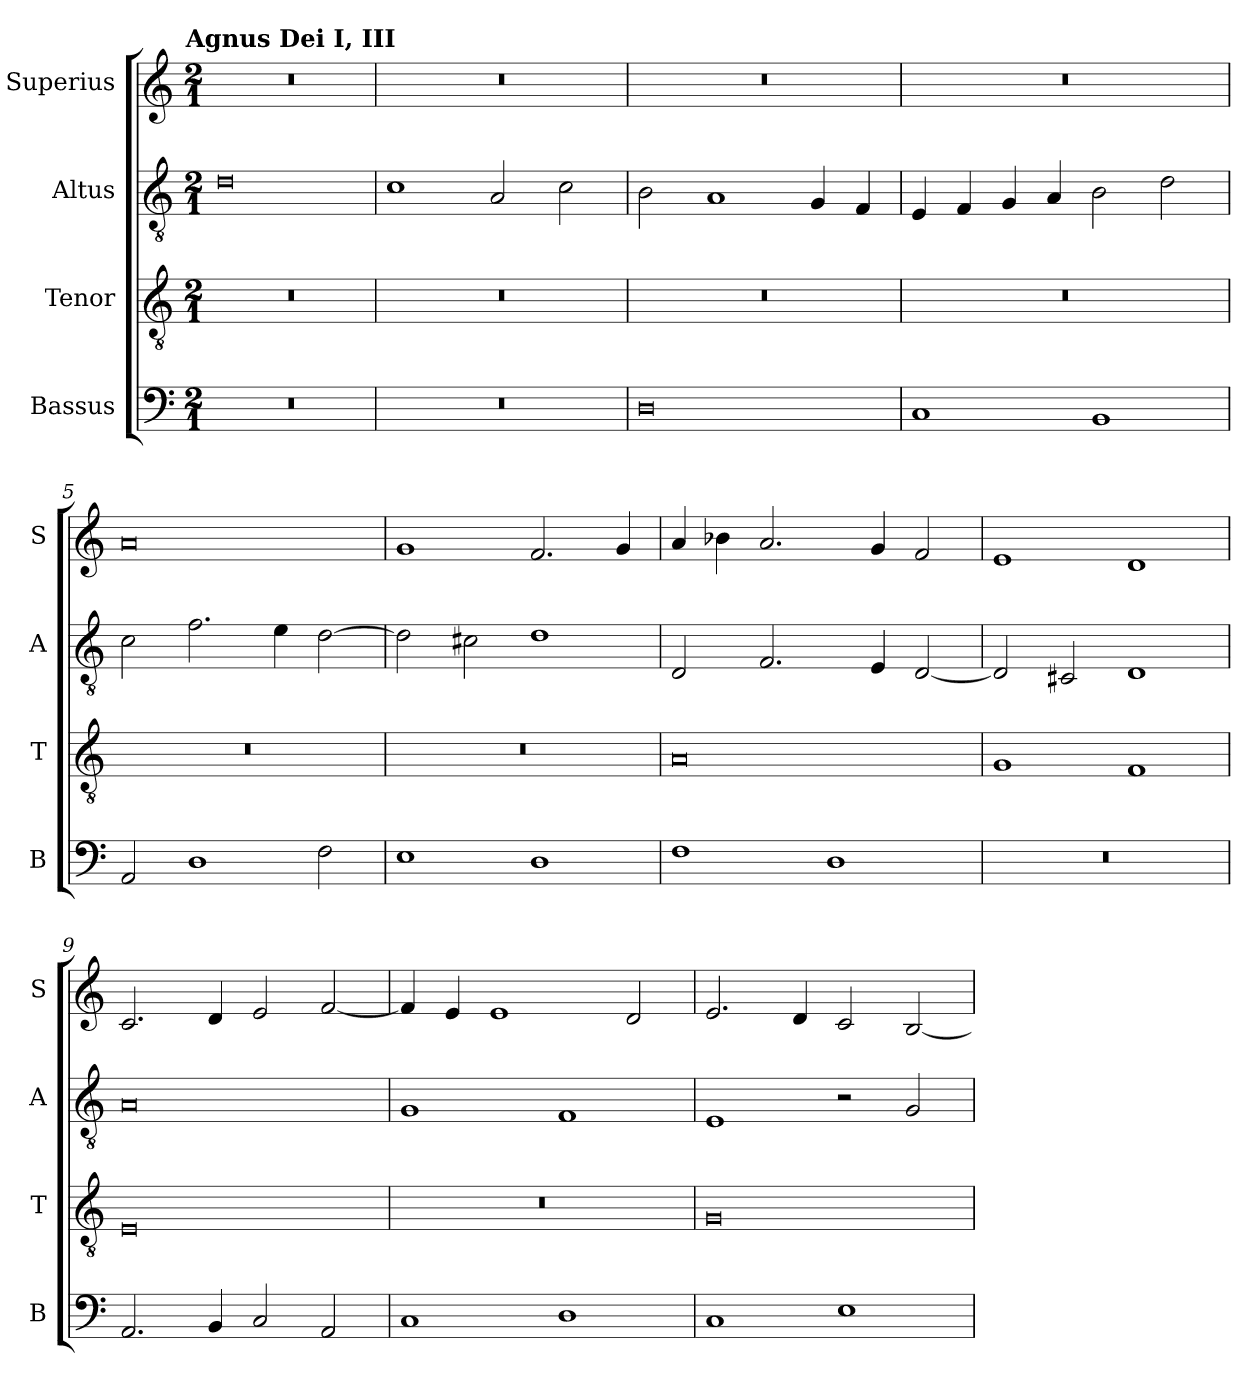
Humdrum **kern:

**kern	**kern	**kern	**kern
*part4	*part3	*part2	*part1
*staff4	*staff3	*staff2	*staff1
*I"Bassus	*I"Tenor	*I"Altus	*I"Superius
*I'B	*I'T	*I'A	*I'S
*clefF4	*clefGv2	*clefGv2	*clefG2
*k[]	*k[]	*k[]	*k[]
!!LO:TX:omd:t=Agnus Dei I, III
*M2/1	*M2/1	*M2/1	*M2/1
=1	=1	=1	=1
0r	0r	0d	0r
=2	=2	=2	=2
0r	0r	1c	0r
.	.	2A/	.
.	.	2c\	.
=3	=3	=3	=3
0D	0r	2B\	0r
.	.	1A	.
.	.	4G/	.
.	.	4F/	.
=4	=4	=4	=4
1C	0r	4E/	0r
.	.	4F/	.
.	.	4G/	.
.	.	4A/	.
1BB	.	2B\	.
.	.	2d\	.
=5	=5	=5	=5
2AA/	0r	2c\	0a
1D	.	2.f\	.
.	.	4e\	.
2F\	.	[2d\	.
=6	=6	=6	=6
1E	0r	2d\]	1g
.	.	2c#X\	.
1D	.	1d	2.f/
.	.	.	4g/
=7	=7	=7	=7
1F	0A	2D/	4a/
.	.	.	4b-X\
.	.	2.F/	2.a/
1D	.	.	.
.	.	4E/	4g/
.	.	[2D/	2f/
=8	=8	=8	=8
0r	1G	2D/]	1e
.	.	2C#X/	.
.	1F	1D	1d
=9	=9	=9	=9
2.AA/	0E	0A	2.c/
4BB/	.	.	4d/
2C/	.	.	2e/
2AA/	.	.	[2f/
=10	=10	=10	=10
1C	0r	1G	4f/]
.	.	.	4e/
.	.	.	1e
1D	.	1F	.
.	.	.	2d/
=11	=11	=11	=11
1C	0G	1E	2.e/
.	.	.	4d/
1E	.	2r	2c/
.	.	2G/	[2B/
=	=	=	=
*-	*-	*-	*-
